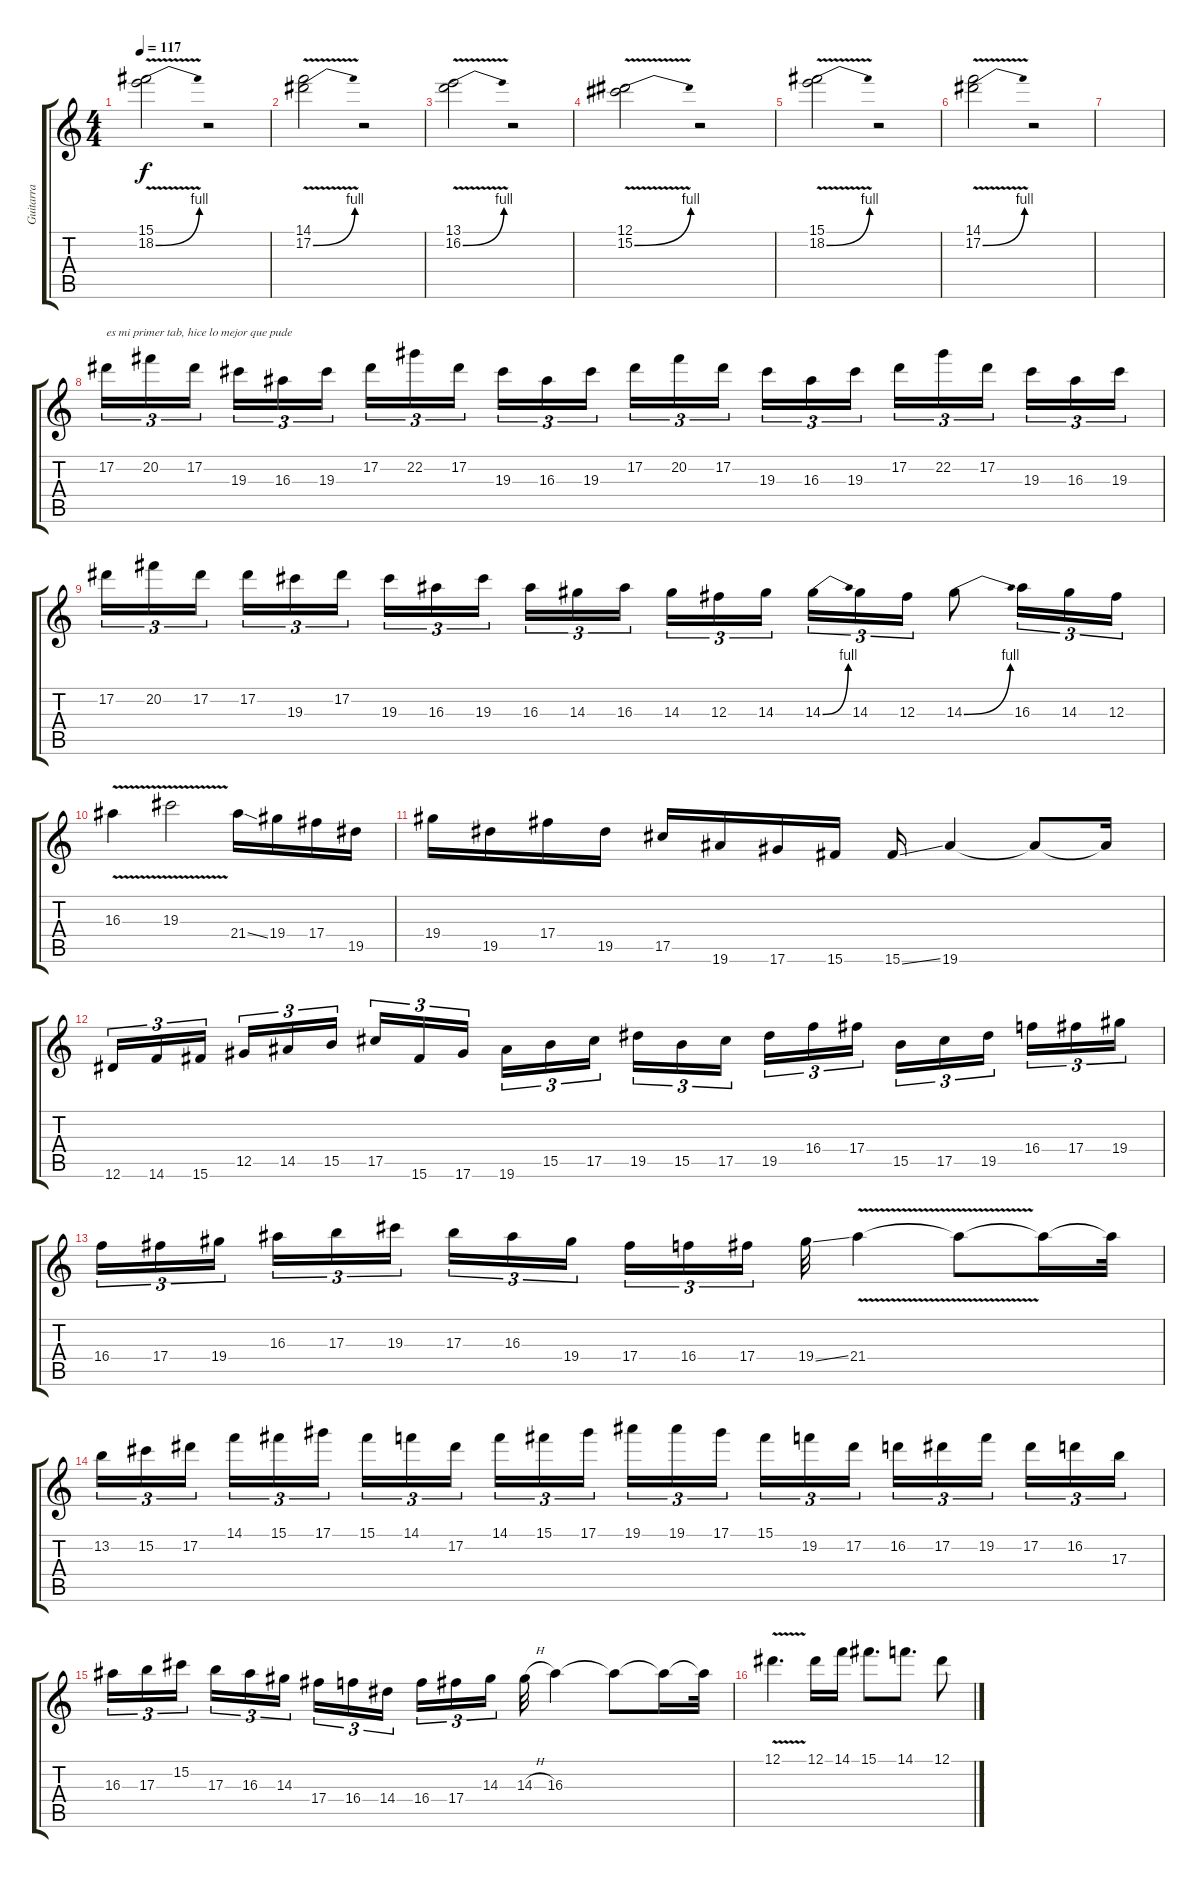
\track ("Guitarra" "Guitarra") {instrument overdrivenguitar}
\staff {score tabs}
\tuning (Eb4 Bb3 Gb3 Db3 Ab2 Eb2) {hide}
\ts (4 4)
\tempo 117
\clef g2
\ks c
(15.1 18.2{be (bend 0 0 60 4) v}).2{dy f} r.2 |
(14.1 17.2{be (bend 0 0 60 4) v}).2 r.2 |
(13.1 16.2{be (bend 0 0 60 4) v}).2 r.2 |
(12.1 15.2{be (bend 0 0 60 4) v}).2 r.2 |
(15.1 18.2{be (bend 0 0 60 4) v}).2 r.2 |
(14.1 17.2{be (bend 0 0 60 4) v}).2 r.2 |
|
17.2.16{tu (3 2) txt "es mi primer tab, hice lo mejor que pude"} 20.2.16{tu (3 2)} 17.2.16{tu (3 2)} 19.3.16{tu (3 2)} 16.3.16{tu (3 2)} 19.3.16{tu (3 2)} 17.2.16{tu (3 2)} 22.2.16{tu (3 2)} 17.2.16{tu (3 2)} 19.3.16{tu (3 2)} 16.3.16{tu (3 2)} 19.3.16{tu (3 2)} 17.2.16{tu (3 2)} 20.2.16{tu (3 2)} 17.2.16{tu (3 2)} 19.3.16{tu (3 2)} 16.3.16{tu (3 2)} 19.3.16{tu (3 2)} 17.2.16{tu (3 2)} 22.2.16{tu (3 2)} 17.2.16{tu (3 2)} 19.3.16{tu (3 2)} 16.3.16{tu (3 2)} 19.3.16{tu (3 2)} |
17.2.16{tu (3 2)} 20.2.16{tu (3 2)} 17.2.16{tu (3 2)} 17.2.16{tu (3 2)} 19.3.16{tu (3 2)} 17.2.16{tu (3 2)} 19.3.16{tu (3 2)} 16.3.16{tu (3 2)} 19.3.16{tu (3 2)} 16.3.16{tu (3 2)} 14.3.16{tu (3 2)} 16.3.16{tu (3 2)} 14.3.16{tu (3 2)} 12.3.16{tu (3 2)} 14.3.16{tu (3 2)} 14.3{be (bend 0 0 60 4)}.16{tu (3 2)} 14.3.16{tu (3 2)} 12.3.16{tu (3 2)} 14.3{be (bend 0 0 60 4)}.8 16.3.16{tu (3 2)} 14.3.16{tu (3 2)} 12.3.16{tu (3 2)} |
16.3{v}.4 19.3{v}.2 21.4{ss}.16 19.4.16 17.4.16 19.5.16 |
19.4.16 19.5.16 17.4.16 19.5.16 17.5.16 19.6.16 17.6.16 15.6.16 15.6{ss}.16 19.6.4 19.6{t}.8 19.6{t}.16 |
12.6.16{tu (3 2)} 14.6.16{tu (3 2)} 15.6.16{tu (3 2)} 12.5.16{tu (3 2)} 14.5.16{tu (3 2)} 15.5.16{tu (3 2)} 17.5.16{tu (3 2)} 15.6.16{tu (3 2)} 17.6.16{tu (3 2)} 19.6.16{tu (3 2)} 15.5.16{tu (3 2)} 17.5.16{tu (3 2)} 19.5.16{tu (3 2)} 15.5.16{tu (3 2)} 17.5.16{tu (3 2)} 19.5.16{tu (3 2)} 16.4.16{tu (3 2)} 17.4.16{tu (3 2)} 15.5.16{tu (3 2)} 17.5.16{tu (3 2)} 19.5.16{tu (3 2)} 16.4.16{tu (3 2)} 17.4.16{tu (3 2)} 19.4.16{tu (3 2)} |
16.4.16{tu (3 2)} 17.4.16{tu (3 2)} 19.4.16{tu (3 2)} 16.3.16{tu (3 2)} 17.3.16{tu (3 2)} 19.3.16{tu (3 2)} 17.3.16{tu (3 2)} 16.3.16{tu (3 2)} 19.4.16{tu (3 2)} 17.4.16{tu (3 2)} 16.4.16{tu (3 2)} 17.4.16{tu (3 2)} 19.4{ss}.32 21.4{v}.4 21.4{t}.8 21.4{t}.16 21.4{t}.32 |
13.2.16{tu (3 2)} 15.2.16{tu (3 2)} 17.2.16{tu (3 2)} 14.1.16{tu (3 2)} 15.1.16{tu (3 2)} 17.1.16{tu (3 2)} 15.1.16{tu (3 2)} 14.1.16{tu (3 2)} 17.2.16{tu (3 2)} 14.1.16{tu (3 2)} 15.1.16{tu (3 2)} 17.1.16{tu (3 2)} 19.1.16{tu (3 2)} 19.1.16{tu (3 2)} 17.1.16{tu (3 2)} 15.1.16{tu (3 2)} 19.2.16{tu (3 2)} 17.2.16{tu (3 2)} 16.2.16{tu (3 2)} 17.2.16{tu (3 2)} 19.2.16{tu (3 2)} 17.2.16{tu (3 2)} 16.2.16{tu (3 2)} 17.3.16{tu (3 2)} |
16.3.16{tu (3 2)} 17.3.16{tu (3 2)} 15.2.16{tu (3 2)} 17.3.16{tu (3 2)} 16.3.16{tu (3 2)} 14.3.16{tu (3 2)} 17.4.16{tu (3 2)} 16.4.16{tu (3 2)} 14.4.16{tu (3 2)} 16.4.16{tu (3 2)} 17.4.16{tu (3 2)} 14.3.16{tu (3 2)} 14.3{h}.32 16.3.4 16.3{t}.8 16.3{t}.16 16.3{t}.32 |
12.1{v}.4{d} 12.1.16 14.1.16 15.1.8{d} 14.1.8{d} 12.1.8
